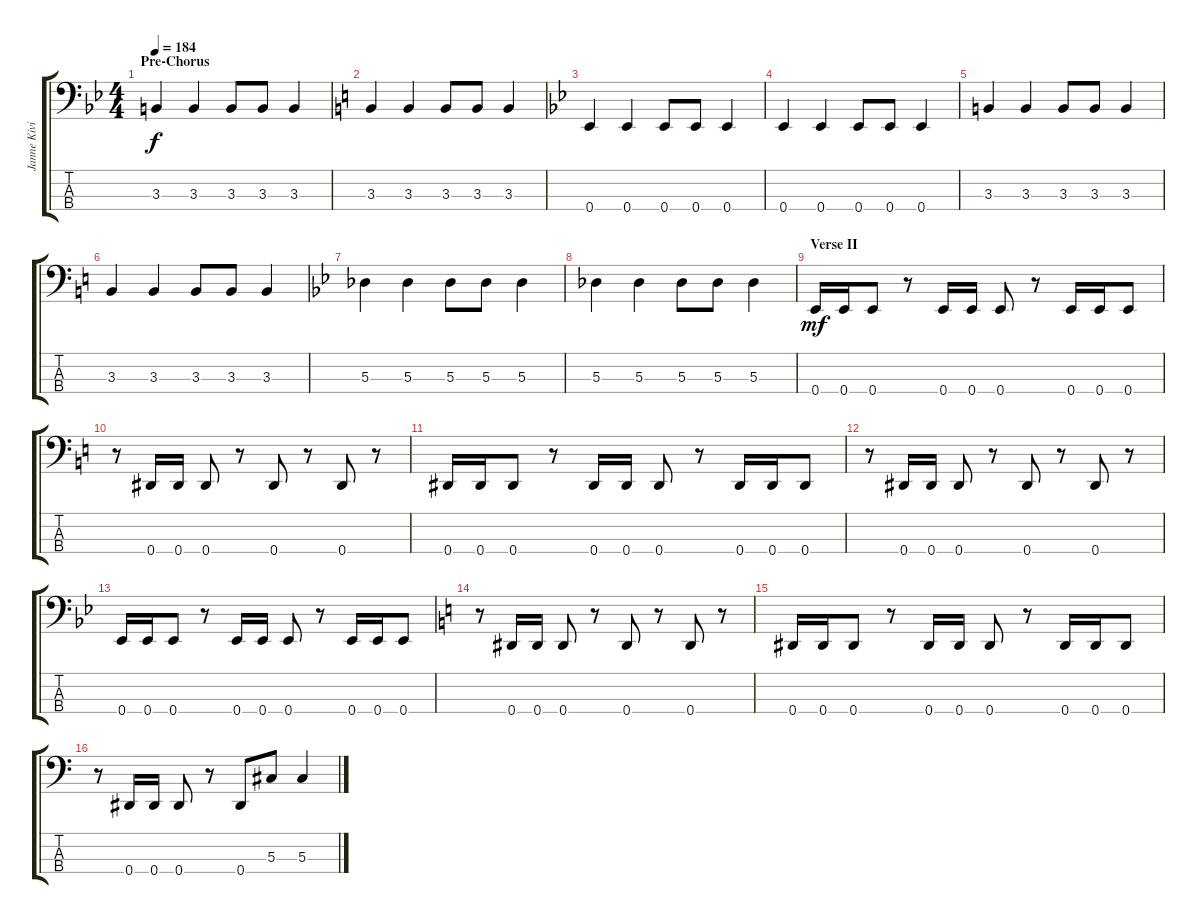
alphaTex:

\track ("Janne Kivilahti - Bass" "Janne Kivi") {instrument electricbassfinger}
\staff {score tabs}
\tuning (Gb2 Db2 Ab1 Eb1) {hide}
\ts (4 4)
\section ("" "Pre-Chorus ")
\tempo 184
\clef f4
\ks gminor
3.3.4{dy f} 3.3.4 3.3.8 3.3.8 3.3.4 |
\ks c
3.3.4 3.3.4 3.3.8 3.3.8 3.3.4 |
\ks gminor
0.4.4 0.4.4 0.4.8 0.4.8 0.4.4 |
0.4.4 0.4.4 0.4.8 0.4.8 0.4.4 |
3.3.4 3.3.4 3.3.8 3.3.8 3.3.4 |
\ks c
3.3.4 3.3.4 3.3.8 3.3.8 3.3.4 |
\ks gminor
5.3.4 5.3.4 5.3.8 5.3.8 5.3.4 |
5.3.4 5.3.4 5.3.8 5.3.8 5.3.4 |
\section ("" "Verse II")
0.4.16{dy mf} 0.4.16 0.4.8 r.8 0.4.16 0.4.16 0.4.8 r.8 0.4.16 0.4.16 0.4.8 |
\ks c
r.8 0.4.16 0.4.16 0.4.8 r.8 0.4.8 r.8 0.4.8 r.8 |
0.4.16 0.4.16 0.4.8 r.8 0.4.16 0.4.16 0.4.8 r.8 0.4.16 0.4.16 0.4.8 |
r.8 0.4.16 0.4.16 0.4.8 r.8 0.4.8 r.8 0.4.8 r.8 |
\ks gminor
0.4.16 0.4.16 0.4.8 r.8 0.4.16 0.4.16 0.4.8 r.8 0.4.16 0.4.16 0.4.8 |
\ks c
r.8 0.4.16 0.4.16 0.4.8 r.8 0.4.8 r.8 0.4.8 r.8 |
0.4.16 0.4.16 0.4.8 r.8 0.4.16 0.4.16 0.4.8 r.8 0.4.16 0.4.16 0.4.8 |
r.8 0.4.16 0.4.16 0.4.8 r.8 0.4.8 5.3.8 5.3.4
